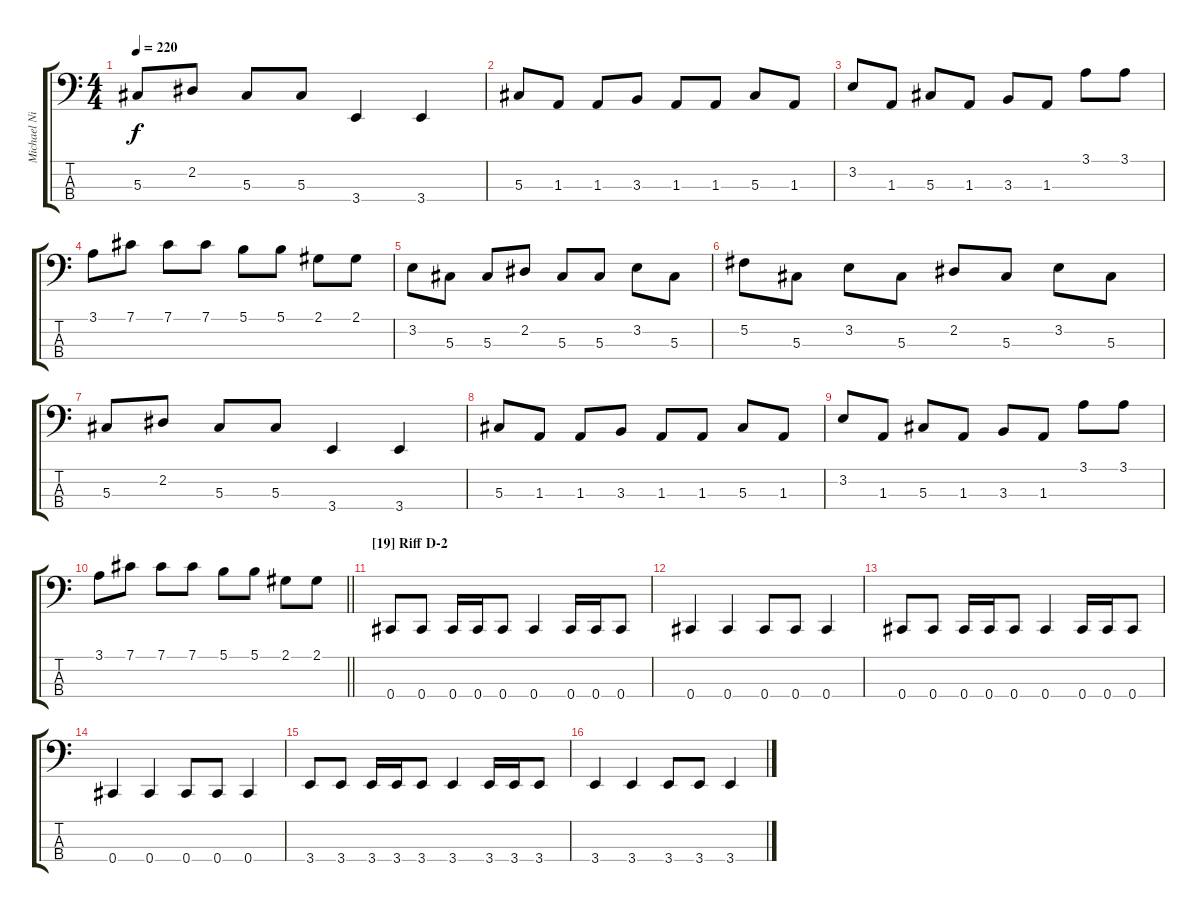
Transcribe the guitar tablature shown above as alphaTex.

\track ("Michael Nicklasson" "Michael Ni") {instrument electricbassfinger}
\staff {score tabs}
\tuning (Gb2 Db2 Ab1 Db1) {hide}
\ts (4 4)
\tempo 220
\clef f4
\ks c
5.3.8{dy f} 2.2.8 5.3.8 5.3.8 3.4.4 3.4.4 |
5.3.8 1.3.8 1.3.8 3.3.8 1.3.8 1.3.8 5.3.8 1.3.8 |
3.2.8 1.3.8 5.3.8 1.3.8 3.3.8 1.3.8 3.1.8 3.1.8 |
3.1.8 7.1.8 7.1.8 7.1.8 5.1.8 5.1.8 2.1.8 2.1.8 |
3.2.8 5.3.8 5.3.8 2.2.8 5.3.8 5.3.8 3.2.8 5.3.8 |
5.2.8 5.3.8 3.2.8 5.3.8 2.2.8 5.3.8 3.2.8 5.3.8 |
5.3.8 2.2.8 5.3.8 5.3.8 3.4.4 3.4.4 |
5.3.8 1.3.8 1.3.8 3.3.8 1.3.8 1.3.8 5.3.8 1.3.8 |
3.2.8 1.3.8 5.3.8 1.3.8 3.3.8 1.3.8 3.1.8 3.1.8 |
\barLineRight lightlight
3.1.8 7.1.8 7.1.8 7.1.8 5.1.8 5.1.8 2.1.8 2.1.8 |
\section ("" "[19] Riff D-2")
0.4.8 0.4.8 0.4.16 0.4.16 0.4.8 0.4.4 0.4.16 0.4.16 0.4.8 |
0.4.4 0.4.4 0.4.8 0.4.8 0.4.4 |
0.4.8 0.4.8 0.4.16 0.4.16 0.4.8 0.4.4 0.4.16 0.4.16 0.4.8 |
0.4.4 0.4.4 0.4.8 0.4.8 0.4.4 |
3.4.8 3.4.8 3.4.16 3.4.16 3.4.8 3.4.4 3.4.16 3.4.16 3.4.8 |
3.4.4 3.4.4 3.4.8 3.4.8 3.4.4
